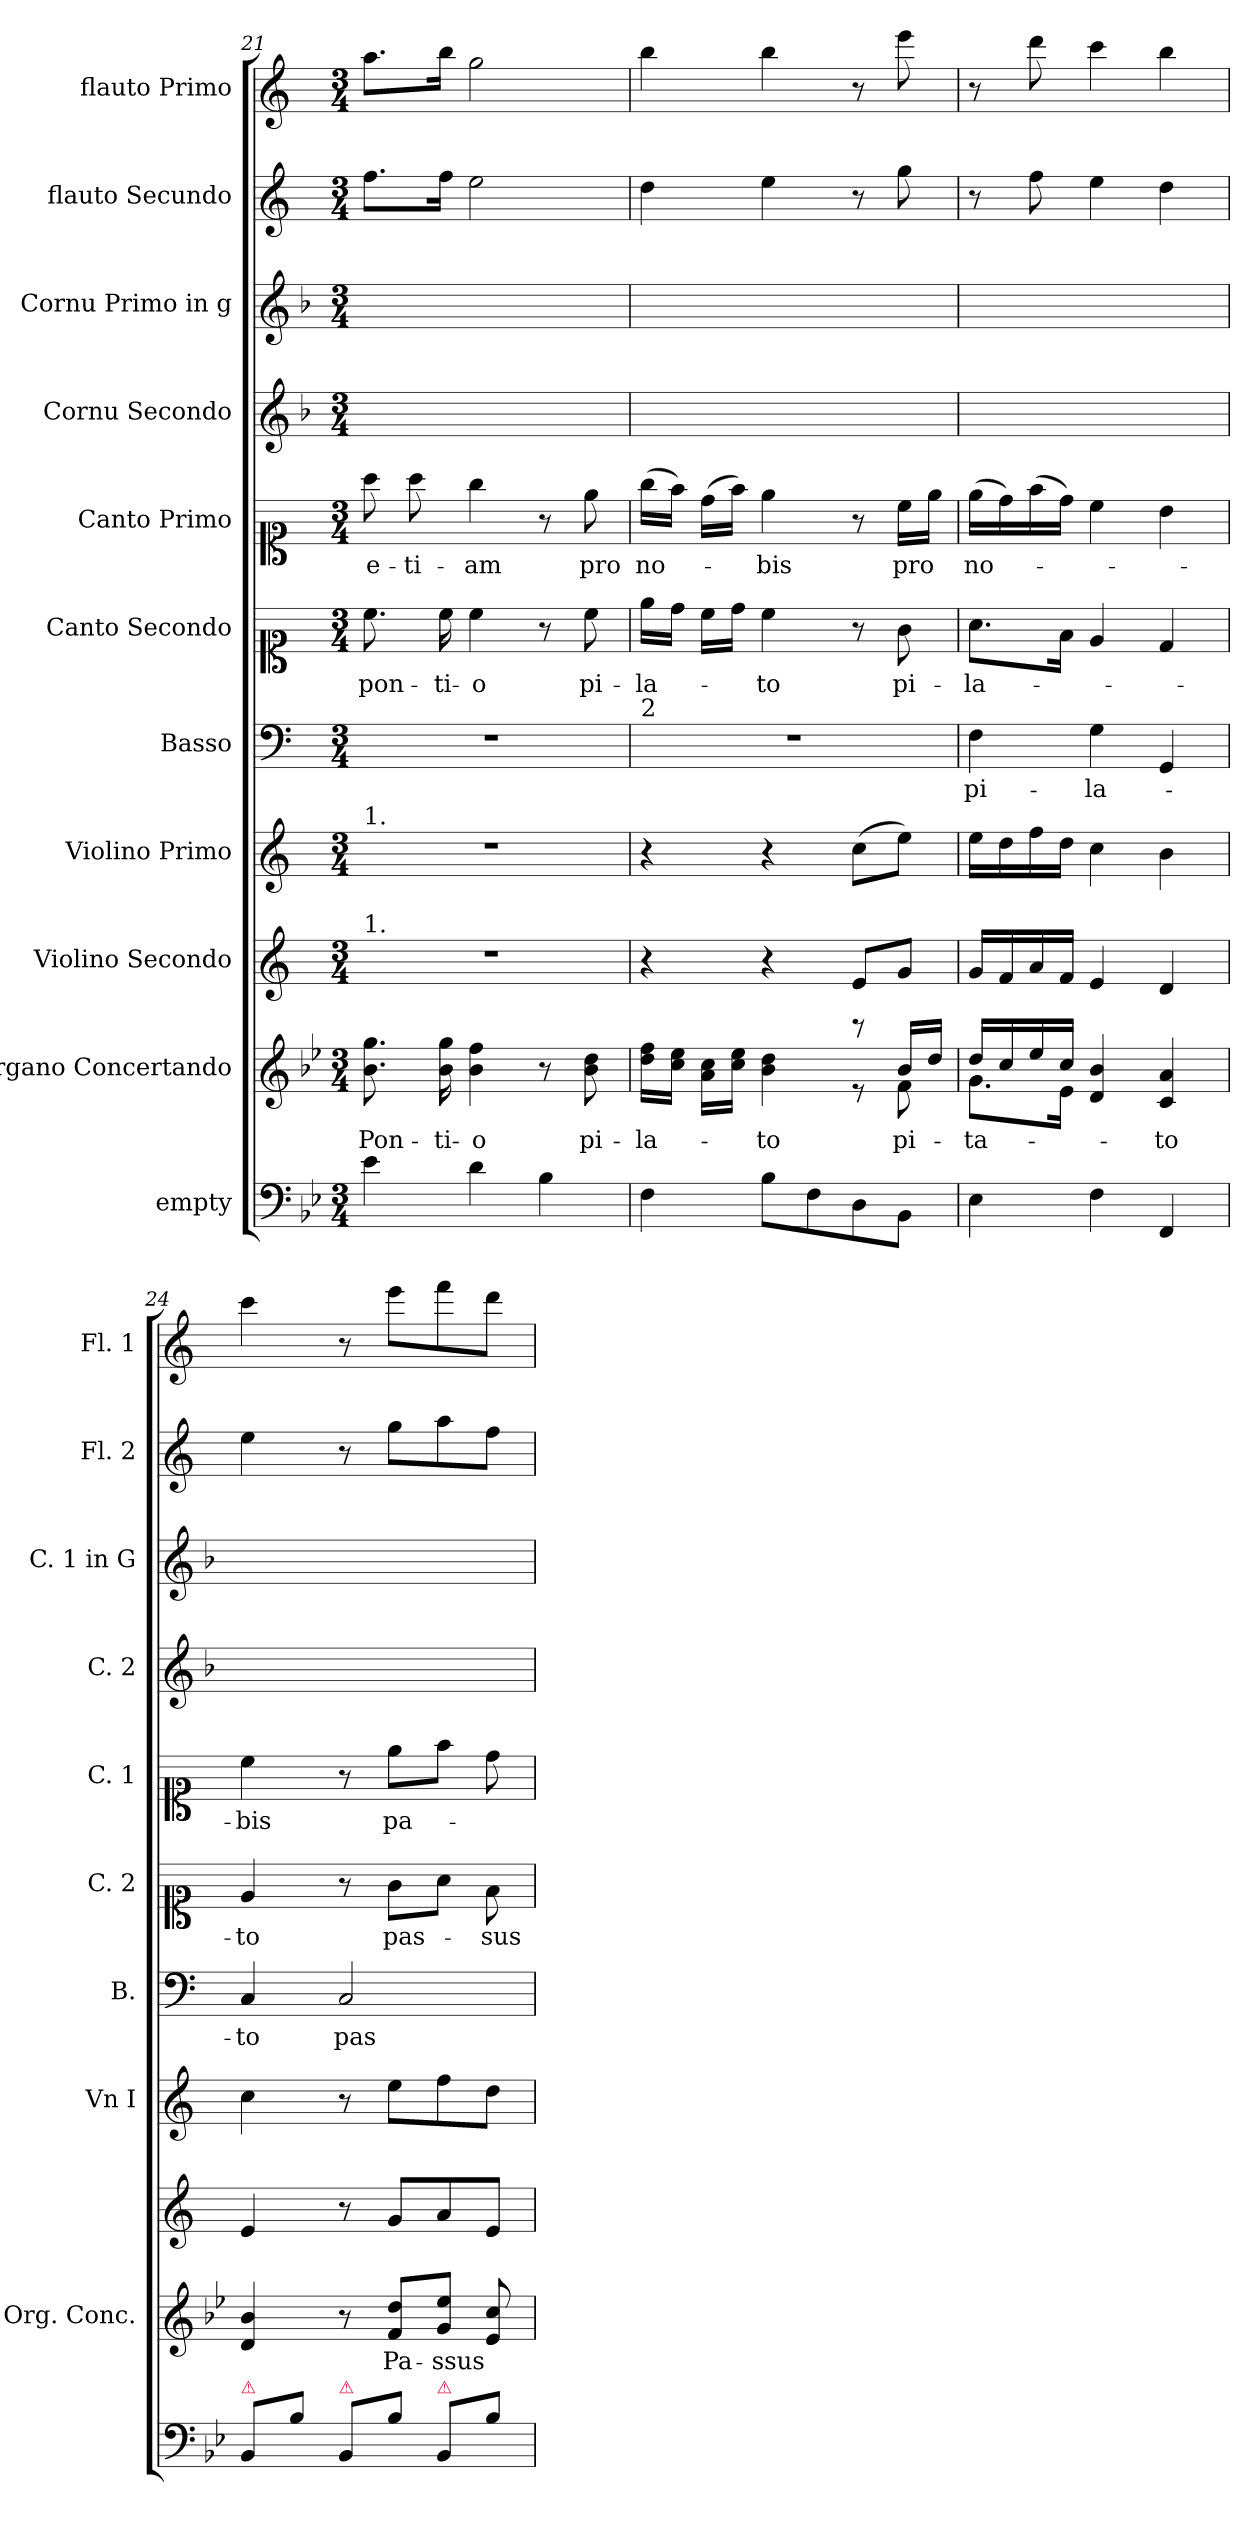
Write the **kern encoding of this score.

**kern	**kern	**text	**dynam	**kern	**dynam	**kern	**kern	**text	**kern	**text	**kern	**text	**kern	**kern	**kern	**dynam	**kern	**dynam
*part11	*part10	*part10	*part10	*part9	*part9	*part8	*part7	*part7	*part6	*part6	*part5	*part5	*part4	*part3	*part2	*part2	*part1	*part1
*staff11	*staff10	*staff10	*staff10	*staff9	*staff9	*staff8	*staff7	*staff7	*staff6	*staff6	*staff5	*staff5	*staff4	*staff3	*staff2	*staff2	*staff1	*staff1
*I"empty	*I"Organo Concertando	*	*	*I"Violino Secondo	*	*I"Violino Primo	*I"Basso	*	*I"Canto Secondo	*	*I"Canto Primo	*	*I"Cornu Secondo	*I"Cornu Primo in g	*I"flauto Secundo	*	*I"flauto Primo	*
*	*I'Org. Conc.	*	*	*	*	*I'Vn I	*I'B.	*	*I'C. 2	*	*I'C. 1	*	*I'C. 2	*I'C. 1 in G	*I'Fl. 2	*	*I'Fl. 1	*
*clefF4	*clefG2	*	*	*clefG2	*	*clefG2	*clefF4	*	*clefC1	*	*clefC1	*	*clefG2	*clefG2	*clefG2	*	*clefG2	*
*ITrd-1c-2	*ITrd-1c-2	*	*	*	*	*	*	*	*	*	*	*	*ITrd3c5	*ITrd3c5	*	*	*	*
*k[]	*k[]	*	*	*k[]	*	*k[]	*k[]	*	*k[]	*	*k[]	*	*k[]	*k[]	*k[]	*	*k[]	*
*M3/4	*M3/4	*	*	*M3/4	*	*M3/4	*M3/4	*	*M3/4	*	*M3/4	*	*M3/4	*M3/4	*M3/4	*	*M3/4	*
=21	=21	=21	=21	=21	=21	=21	=21	=21	=21	=21	=21	=21	=21	=21	=21	=21	=21	=21
!	!	!	!	!	!	!LO:TX:a:t=1.	!	!	!	!	!	!	!	!	!	!	!	!
!	!	!	!	!LO:TX:a:t=1.	!	!	!	!	!	!	!	!	!	!	!	!	!	!
!	!	!	!LO:DY:a	!	!	!	!	!	!	!	!	!	!	!	!	!LO:DY:a	!	!LO:DY:a
4f\	8.cc\ 8.aa\	Pon-	Piano	2.r	.	2.r	2.r	.	8.cc\	pon-	8aa\	e-	2.ryy	2.ryy	8.ff\L	piano	8.aa\L	piano
.	.	.	.	.	.	.	.	.	.	.	8aa\	-ti-	.	.	.	.	.	.
.	16cc\ 16aa\	-ti-	.	.	.	.	.	.	16cc\	-ti-	.	.	.	.	16ff\Jk	.	16bb\Jk	.
4e\	4cc\ 4gg\	-o	.	.	.	.	.	.	4cc\	-o	4gg\	-am	.	.	2ee\	.	2gg\	.
4c\	8r	.	.	.	.	.	.	.	8r	.	8r	.	.	.	.	.	.	.
.	8cc\ 8ee\	pi-	.	.	.	.	.	.	8cc\	pi-	8ee\	pro	.	.	.	.	.	.
=22	=22	=22	=22	=22	=22	=22	=22	=22	=22	=22	=22	=22	=22	=22	=22	=22	=22	=22
*	*^	*	*	*	*	*	*	*	*	*	*	*	*	*	*	*	*	*
!	!	!	!	!	!	!	!	!LO:TX:a:t=2	!	!	!	!	!	!	!	!	!	!	!
4G\	16ee\ 16gg\LL	2g\yy	-la-	.	4r	.	4r	2.r	.	16ee\LL	-la-	(16gg\LL	no-	2.ryy	2.ryy	4dd\	.	4bb\	.
.	16dd\ 16ff\JJ	.	.	.	.	.	.	.	.	16dd\JJ	.	16ff\JJ)	.	.	.	.	.	.	.
.	16b\ 16dd\LL	.	.	.	.	.	.	.	.	16cc\LL	.	(16dd\LL	.	.	.	.	.	.	.
.	16dd\ 16ff\JJ	.	.	.	.	.	.	.	.	16dd\JJ	.	16ff\JJ)	.	.	.	.	.	.	.
8c\L	4cc\ 4ee\	.	-to	.	4r	.	4r	.	.	4cc\	-to	4ee\	-bis	.	.	4ee\	.	4bb\	.
8G\	.	.	.	.	.	.	.	.	.	.	.	.	.	.	.	.	.	.	.
8E\	8rccc	8re	.	.	8e/L	.	(8cc\L	.	.	8r	.	8r	.	.	.	8r	.	8r	.
!	!	!	!	!LO:DY:a	!	!LO:DY:b	!	!	!	!	!	!	!	!	!	!	!	!	!
8C\J	16cc/LL	8g\	pi-	for	8g/J	piano.	8ee\J)	.	.	8g\	pi-	16cc\LL	pro	.	.	8gg\	.	8eee\	.
.	16ee/JJ	.	.	.	.	.	.	.	.	.	.	16ee\JJ	.	.	.	.	.	.	.
=23	=23	=23	=23	=23	=23	=23	=23	=23	=23	=23	=23	=23	=23	=23	=23	=23	=23	=23	=23
4F\	16ee/LL	8.a\L	-ta-	.	16g/LL	.	16ee\LL	4F\	pi-	8.a\L	-la-	(16ee\LL	no-	2.ryy	2.ryy	8r	.	8r	.
.	16dd/	.	.	.	16f/	.	16dd\	.	.	.	.	16dd\)	.	.	.	.	.	.	.
.	16ff/	.	.	.	16a/	.	16ff\	.	.	.	.	(16ff\	.	.	.	8ff\	.	8ddd\	.
.	16dd/JJ	16f\Jk	.	.	16f/JJ	.	16dd\JJ	.	.	16f\Jk	.	16dd\JJ)	.	.	.	.	.	.	.
4G\	4e/ 4cc/	2e\yy	.	.	4e/	.	4cc\	4G\	-la-	4e/	.	4cc\	.	.	.	4ee\	.	4ccc\	.
4GG/	4d/ 4b/	.	-to	.	4d/	.	4b\	4GG/	.	4d/	.	4b\	.	.	.	4dd\	.	4bb\	.
*	*v	*v	*	*	*	*	*	*	*	*	*	*	*	*	*	*	*	*	*
=24	=24	=24	=24	=24	=24	=24	=24	=24	=24	=24	=24	=24	=24	=24	=24	=24	=24	=24
!LO:TX:a:color=crimson:t=⚠	!	!	!	!	!	!	!	!	!	!	!	!	!	!	!	!	!	!
8C/L	4e/ 4cc/	.	.	4e/	.	4cc\	4C/	-to	4e/	-to	4cc\	-bis	2.ryy	2.ryy	4ee\	.	4ccc\	.
8c\J	.	.	.	.	.	.	.	.	.	.	.	.	.	.	.	.	.	.
!LO:TX:a:color=crimson:t=⚠	!	!	!	!	!	!	!	!	!	!	!	!	!	!	!	!	!	!
!	!	!	!LO:DY:a	!	!	!	!	!	!	!	!	!	!	!	!	!	!	!
8C/L	8r	.	Piano	8r	.	8r	2C/	pas-	8r	.	8r	.	.	.	8r	.	8r	.
8c\J	8g/ 8ee/L	Pa-	.	8g/L	.	8ee\L	.	.	8g\L	pas-	8ee\L	pa-	.	.	8gg\L	.	8eee\L	.
!LO:TX:a:color=crimson:t=⚠	!	!	!	!	!	!	!	!	!	!	!	!	!	!	!	!	!	!
8C/L	8a/ 8ff/J	-ssus	.	8a/	.	8ff\	.	.	8a\J	.	8ff\J	.	.	.	8aa\	.	8fff\	.
8c\J	8f/ 8dd/	.	.	8e/J	.	8dd\J	.	.	8f\	-sus	8dd\	.	.	.	8ff\J	.	8ddd\J	.
=	=	=	=	=	=	=	=	=	=	=	=	=	=	=	=	=	=	=
*-	*-	*-	*-	*-	*-	*-	*-	*-	*-	*-	*-	*-	*-	*-	*-	*-	*-	*-
